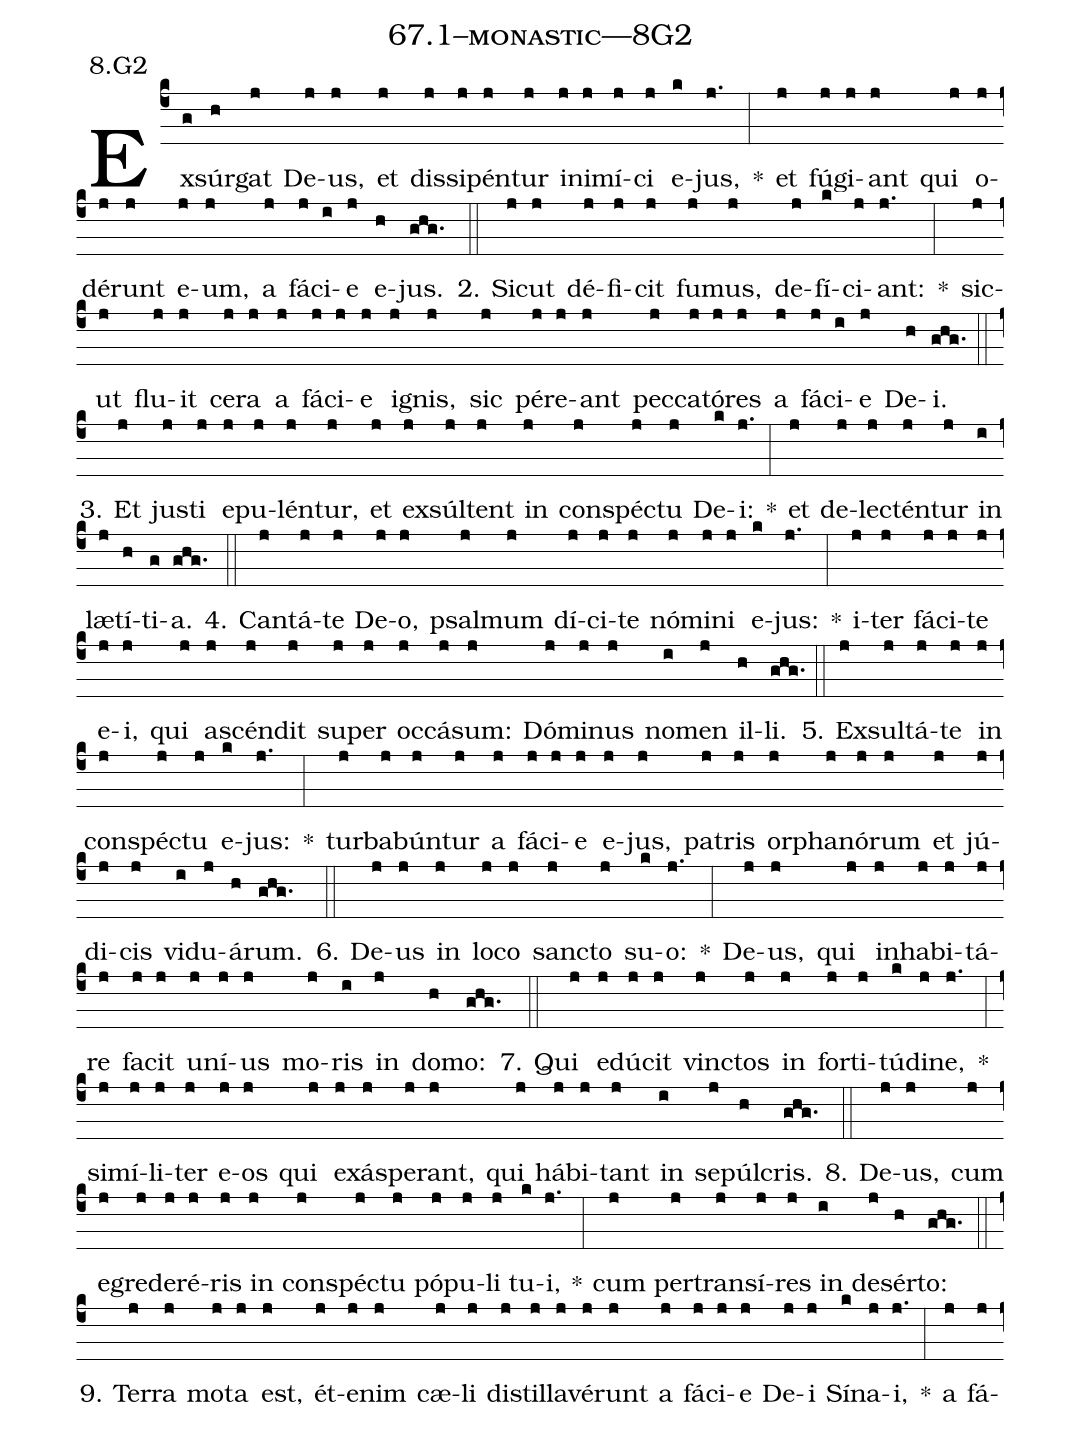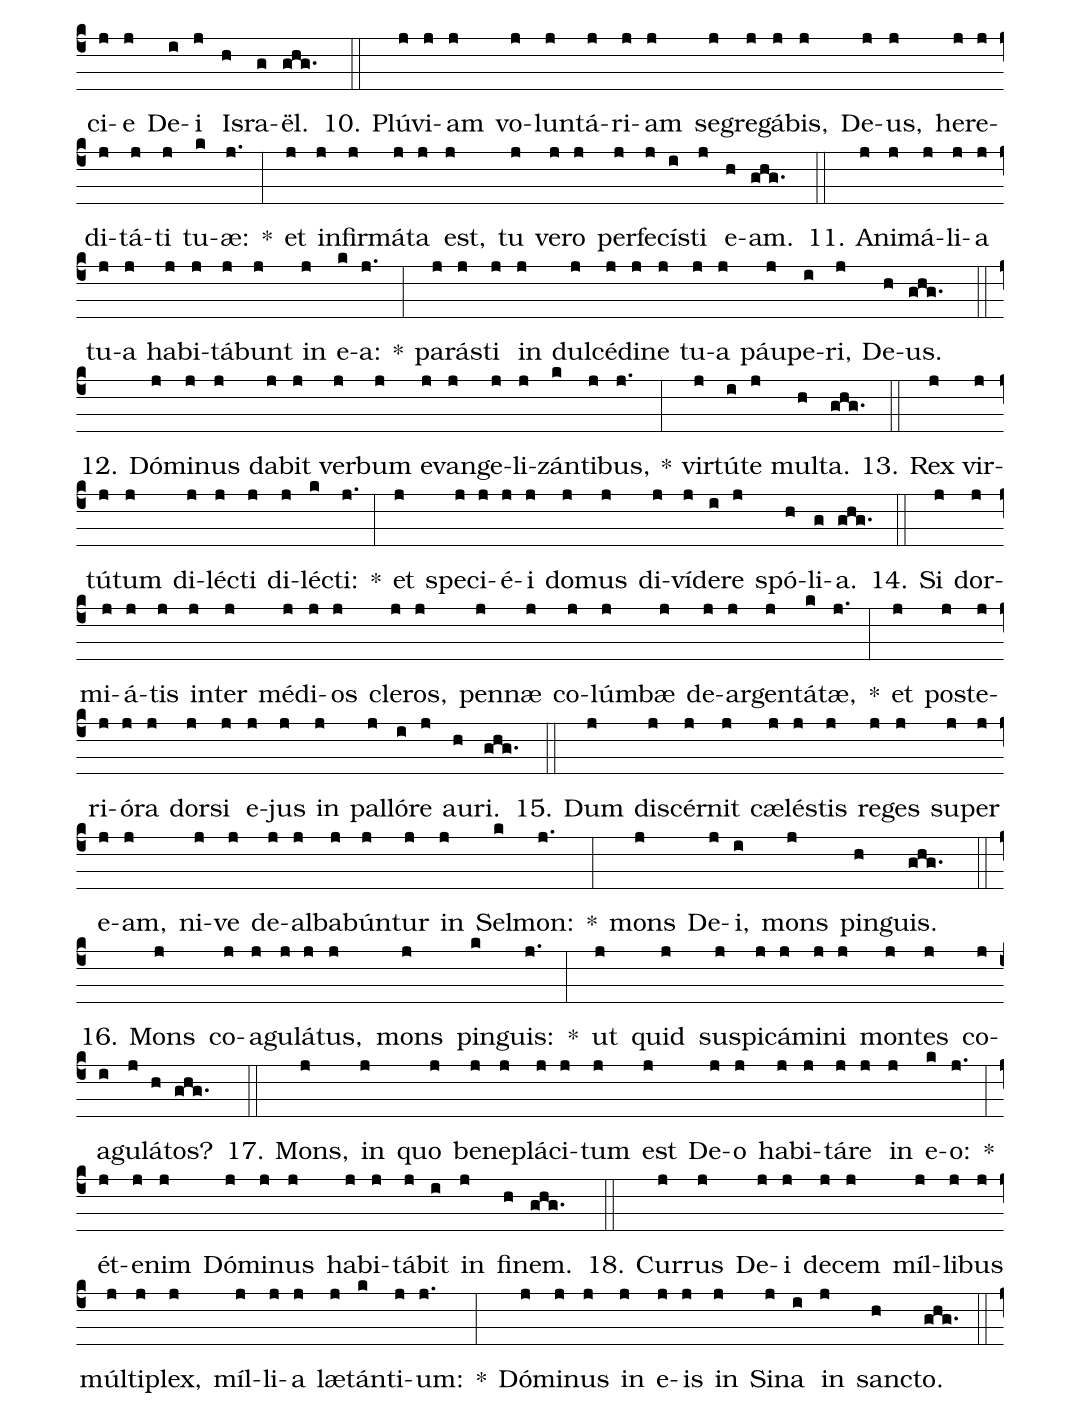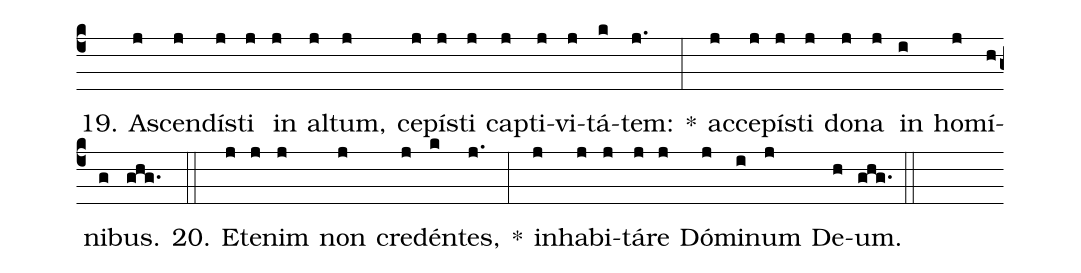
name: 67.1--monastic---8G2;
annotation: 8.G2;
%%
(c4)Ex(g)súr(h)gat(j) De(j)us,(j) et(j) dis(j)si(j)pén(j)tur(j) in(j)i(j)mí(j)ci(j) e(k)jus,(j.) *(:) et(j) fú(j)gi(j)ant(j) qui(j) o(j)dé(j)runt(j) e(j)um,(j) a(j) fá(j)ci(i)e(j) e(h)jus.(ghg.) (::)
2. Sic(j)ut(j) dé(j)fi(j)cit(j) fu(j)mus,(j) de(j)fí(k)ci(j)ant:(j.) *(:) sic(j)ut(j) flu(j)it(j) ce(j)ra(j) a(j) fá(j)ci(j)e(j) i(j)gnis,(j) sic(j) pér(j)e(j)ant(j) pec(j)ca(j)tó(j)res(j) a(j) fá(j)ci(i)e(j) De(h)i.(ghg.) (::)
3. Et(j) jus(j)ti(j) e(j)pu(j)lén(j)tur,(j) et(j) ex(j)súl(j)tent(j) in(j) con(j)spéc(j)tu(j) De(k)i:(j.) *(:) et(j) de(j)lec(j)tén(j)tur(j) in(i) læ(j)tí(h)ti(g)a.(ghg.) (::)
4. Can(j)tá(j)te(j) De(j)o,(j) psal(j)mum(j) dí(j)ci(j)te(j) nó(j)mi(j)ni(j) e(k)jus:(j.) *(:) i(j)ter(j) fá(j)ci(j)te(j) e(j)i,(j) qui(j) a(j)scén(j)dit(j) su(j)per(j) oc(j)cá(j)sum:(j) Dó(j)mi(j)nus(j) no(i)men(j) il(h)li.(ghg.) (::)
5. Ex(j)sul(j)tá(j)te(j) in(j) con(j)spéc(j)tu(j) e(k)jus:(j.) *(:) tur(j)ba(j)bún(j)tur(j) a(j) fá(j)ci(j)e(j) e(j)jus,(j) pa(j)tris(j) or(j)pha(j)nó(j)rum(j) et(j) jú(j)di(j)cis(j) vi(i)du(j)á(h)rum.(ghg.) (::)
6. De(j)us(j) in(j) lo(j)co(j) sanc(j)to(j) su(k)o:(j.) *(:) De(j)us,(j) qui(j) in(j)ha(j)bi(j)tá(j)re(j) fa(j)cit(j) u(j)ní(j)us(j) mo(j)ris(i) in(j) do(h)mo:(ghg.) (::)
7. Qui(j) e(j)dú(j)cit(j) vinc(j)tos(j) in(j) for(j)ti(j)tú(k)di(j)ne,(j.) *(:) si(j)mí(j)li(j)ter(j) e(j)os(j) qui(j) ex(j)ás(j)pe(j)rant,(j) qui(j) há(j)bi(j)tant(j) in(i) se(j)púl(h)cris.(ghg.) (::)
8. De(j)us,(j) cum(j) e(j)gre(j)de(j)ré(j)ris(j) in(j) con(j)spéc(j)tu(j) pó(j)pu(j)li(j) tu(k)i,(j.) *(:) cum(j) per(j)trans(j)í(j)res(j) in(i) de(j)sér(h)to:(ghg.) (::)
9. Ter(j)ra(j) mo(j)ta(j) est,(j) ét(j)e(j)nim(j) cæ(j)li(j) di(j)stil(j)la(j)vé(j)runt(j) a(j) fá(j)ci(j)e(j) De(j)i(j) Sí(k)na(j)i,(j.) *(:) a(j) fá(j)ci(j)e(j) De(i)i(j) Is(h)ra(g)ël.(ghg.) (::)
10. Plú(j)vi(j)am(j) vo(j)lun(j)tá(j)ri(j)am(j) se(j)gre(j)gá(j)bis,(j) De(j)us,(j) he(j)re(j)di(j)tá(j)ti(j) tu(k)æ:(j.) *(:) et(j) in(j)fir(j)má(j)ta(j) est,(j) tu(j) ve(j)ro(j) per(j)fe(j)cís(i)ti(j) e(h)am.(ghg.) (::)
11. A(j)ni(j)má(j)li(j)a(j) tu(j)a(j) ha(j)bi(j)tá(j)bunt(j) in(j) e(k)a:(j.) *(:) pa(j)rás(j)ti(j) in(j) dul(j)cé(j)di(j)ne(j) tu(j)a(j) páu(j)pe(i)ri,(j) De(h)us.(ghg.) (::)
12. Dó(j)mi(j)nus(j) da(j)bit(j) ver(j)bum(j) e(j)van(j)ge(j)li(j)zán(k)ti(j)bus,(j.) *(:) vir(j)tú(i)te(j) mul(h)ta.(ghg.) (::)
13. Rex(j) vir(j)tú(j)tum(j) di(j)léc(j)ti(j) di(j)léc(k)ti:(j.) *(:) et(j) spe(j)ci(j)é(j)i(j) do(j)mus(j) di(j)ví(j)de(i)re(j) spó(h)li(g)a.(ghg.) (::)
14. Si(j) dor(j)mi(j)á(j)tis(j) in(j)ter(j) mé(j)di(j)os(j) cle(j)ros,(j) pen(j)næ(j) co(j)lúm(j)bæ(j) de(j)ar(j)gen(j)tá(k)tæ,(j.) *(:) et(j) post(j)e(j)ri(j)ó(j)ra(j) dor(j)si(j) e(j)jus(j) in(j) pal(j)ló(i)re(j) au(h)ri.(ghg.) (::)
15. Dum(j) di(j)scér(j)nit(j) cæ(j)lés(j)tis(j) re(j)ges(j) su(j)per(j) e(j)am,(j) ni(j)ve(j) de(j)al(j)ba(j)bún(j)tur(j) in(j) Sel(k)mon:(j.) *(:) mons(j) De(j)i,(i) mons(j) pin(h)guis.(ghg.) (::)
16. Mons(j) co(j)a(j)gu(j)lá(j)tus,(j) mons(j) pin(k)guis:(j.) *(:) ut(j) quid(j) su(j)spi(j)cá(j)mi(j)ni(j) mon(j)tes(j) co(j)a(i)gu(j)lá(h)tos?(ghg.) (::)
17. Mons,(j) in(j) quo(j) be(j)ne(j)plá(j)ci(j)tum(j) est(j) De(j)o(j) ha(j)bi(j)tá(j)re(j) in(j) e(k)o:(j.) *(:) ét(j)e(j)nim(j) Dó(j)mi(j)nus(j) ha(j)bi(j)tá(j)bit(i) in(j) fi(h)nem.(ghg.) (::)
18. Cur(j)rus(j) De(j)i(j) de(j)cem(j) míl(j)li(j)bus(j) múl(j)ti(j)plex,(j) míl(j)li(j)a(j) læ(j)tán(k)ti(j)um:(j.) *(:) Dó(j)mi(j)nus(j) in(j) e(j)is(j) in(j) Si(j)na(i) in(j) sanc(h)to.(ghg.) (::)
19. A(j)scen(j)dís(j)ti(j) in(j) al(j)tum,(j) ce(j)pís(j)ti(j) cap(j)ti(j)vi(j)tá(k)tem:(j.) *(:) ac(j)ce(j)pís(j)ti(j) do(j)na(j) in(i) ho(j)mí(h)ni(g)bus.(ghg.) (::)
20. Et(j)e(j)nim(j) non(j) cre(j)dén(k)tes,(j.) *(:) in(j)ha(j)bi(j)tá(j)re(j) Dó(j)mi(i)num(j) De(h)um.(ghg.) (::)
